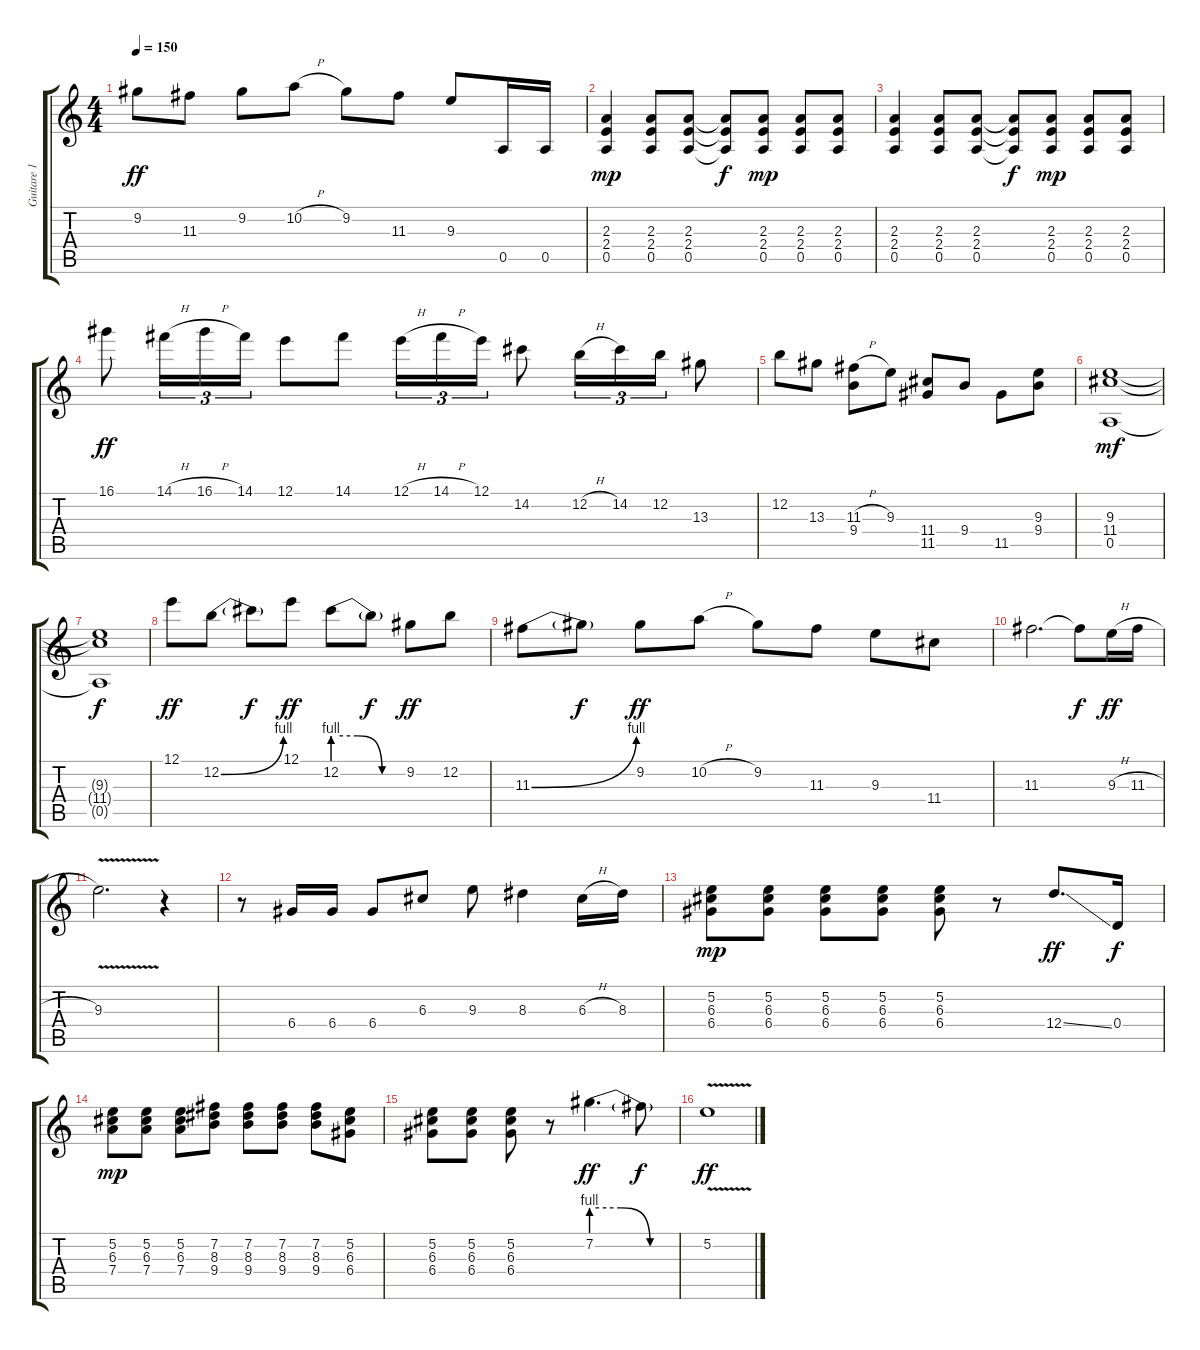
\track ("Guitare 1" "Guitare 1") {instrument electricguitarjazz}
\staff {score tabs}
\tuning (E4 B3 G3 D3 A2 E2) {hide}
\ts (4 4)
\tempo 150
\clef g2
\ks c
9.2.8{dy ff} 11.3.8 9.2.8 10.2{h}.8 9.2.8 11.3.8 9.3.8 0.5.16 0.5.16 |
(2.3 2.4 0.5).4{dy mp} (2.3 2.4 0.5).8 (2.3 2.4 0.5).8 (2.3{t} 2.4{t} 0.5{t}).8{dy f} (2.3 2.4 0.5).8{dy mp} (2.3 2.4 0.5).8 (2.3 2.4 0.5).8 |
(2.3 2.4 0.5).4 (2.3 2.4 0.5).8 (2.3 2.4 0.5).8 (2.3{t} 2.4{t} 0.5{t}).8{dy f} (2.3 2.4 0.5).8{dy mp} (2.3 2.4 0.5).8 (2.3 2.4 0.5).8 |
16.1.8{dy ff} 14.1{h}.16{tu (3 2)} 16.1{h}.16{tu (3 2)} 14.1.16{tu (3 2)} 12.1.8 14.1.8 12.1{h}.16{tu (3 2)} 14.1{h}.16{tu (3 2)} 12.1.16{tu (3 2)} 14.2.8 12.2{h}.16{tu (3 2)} 14.2.16{tu (3 2)} 12.2.16{tu (3 2)} 13.3.8 |
12.2.8 13.3.8 (11.3{h} 9.4).8 9.3.8 (11.4 11.5).8 9.4.8 11.5.8 (9.3 9.4).8 |
(9.3 11.4 0.5).1{dy mf} |
(9.3{t} 11.4{t} 0.5{t}).1{dy f} |
12.1.8{dy ff} 12.2{be (bend 0 0 60 4)}.8 12.2{t}.8{dy f} 12.1.8{dy ff} 12.2{be (custom 0 4 20 4 40 0 60 0)}.8 12.2{t}.8{dy f} 9.2.8{dy ff} 12.2.8 |
11.3{be (bend 0 0 60 4)}.8 11.3{t}.8{dy f} 9.2.8{dy ff} 10.2{h}.8 9.2.8 11.3.8 9.3.8 11.4.8 |
11.3.2{d} 11.3{t}.8{dy f} 9.3{h}.16{dy ff} 11.3{h}.16 |
9.3{v}.2{d} r.4 |
r.8 6.4.16 6.4.16 6.4.8 6.3.8 9.3.8 8.3.4 6.3{h}.16 8.3.16 |
(5.2 6.3 6.4).8{dy mp} (5.2 6.3 6.4).8 (5.2 6.3 6.4).8 (5.2 6.3 6.4).8 (5.2 6.3 6.4).8 r.8 12.4{ss}.8{d dy ff} 0.4.16{dy f} |
(5.2 6.3 7.4).8{dy mp} (5.2 6.3 7.4).8 (5.2 6.3 7.4).8 (7.2 8.3 9.4).8 (7.2 8.3 9.4).8 (7.2 8.3 9.4).8 (7.2 8.3 9.4).8 (5.2 6.3 6.4).8 |
(5.2 6.3 6.4).8 (5.2 6.3 6.4).8 (5.2 6.3 6.4).8 r.8 7.2{be (custom 0 4 20 4 40 0 60 0)}.4{d dy ff} 7.2{t}.8{dy f} |
5.2{v}.1{dy ff}
